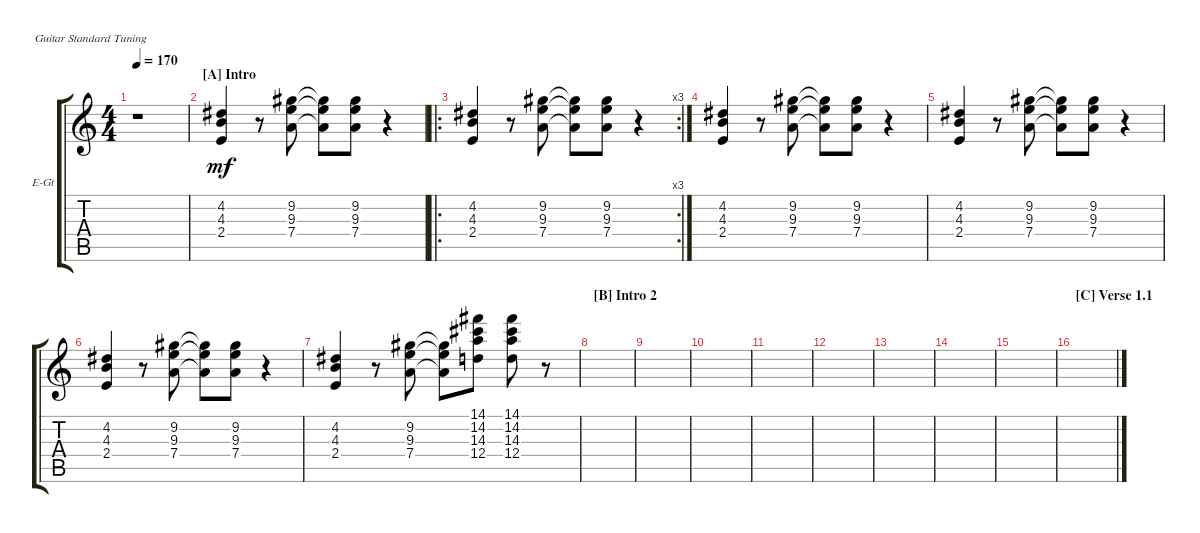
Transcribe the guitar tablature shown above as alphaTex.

\defaultSystemsLayout 4
\bracketExtendMode groupsimilarinstruments
\firstSystemTrackNameOrientation horizontal
\otherSystemsTrackNameOrientation horizontal
\track ("Rhythm Guitar (Clean)" "E-Gt") {instrument electricguitarclean}
\staff {score tabs}
\tuning (E4 B3 G3 D3 A2 E2)
\ts (4 4)
\tempo 170
\clef g2
\ks c
r.1{dy mf instrument electricguitarclean} |
\section ("A" "Intro")
(2.4 4.3 4.2).4 r.8 (7.4 9.3 9.2).8 (9.2{t} 9.3{t} 7.4{t}).8 (9.2 9.3 7.4).8 r.4 |
\ro
\rc 3
(2.4 4.3 4.2).4 r.8 (7.4 9.3 9.2).8 (9.2{t} 9.3{t} 7.4{t}).8 (9.2 9.3 7.4).8 r.4 |
(2.4 4.3 4.2).4 r.8 (7.4 9.3 9.2).8 (9.2{t} 9.3{t} 7.4{t}).8 (9.2 9.3 7.4).8 r.4 |
(2.4 4.3 4.2).4 r.8 (7.4 9.3 9.2).8 (9.2{t} 9.3{t} 7.4{t}).8 (9.2 9.3 7.4).8 r.4 |
(2.4 4.3 4.2).4 r.8 (7.4 9.3 9.2).8 (9.2{t} 9.3{t} 7.4{t}).8 (9.2 9.3 7.4).8 r.4 |
(2.4 4.3 4.2).4 r.8 (7.4 9.3 9.2).8 (9.2{t} 9.3{t} 7.4{t}).8 (14.2 14.3 12.4 14.1).8 (14.2 14.3 12.4 14.1).8 r.8 |
\section ("B" "Intro 2")
|
|
|
|
|
|
|
|
\section ("C" "Verse 1.1")
